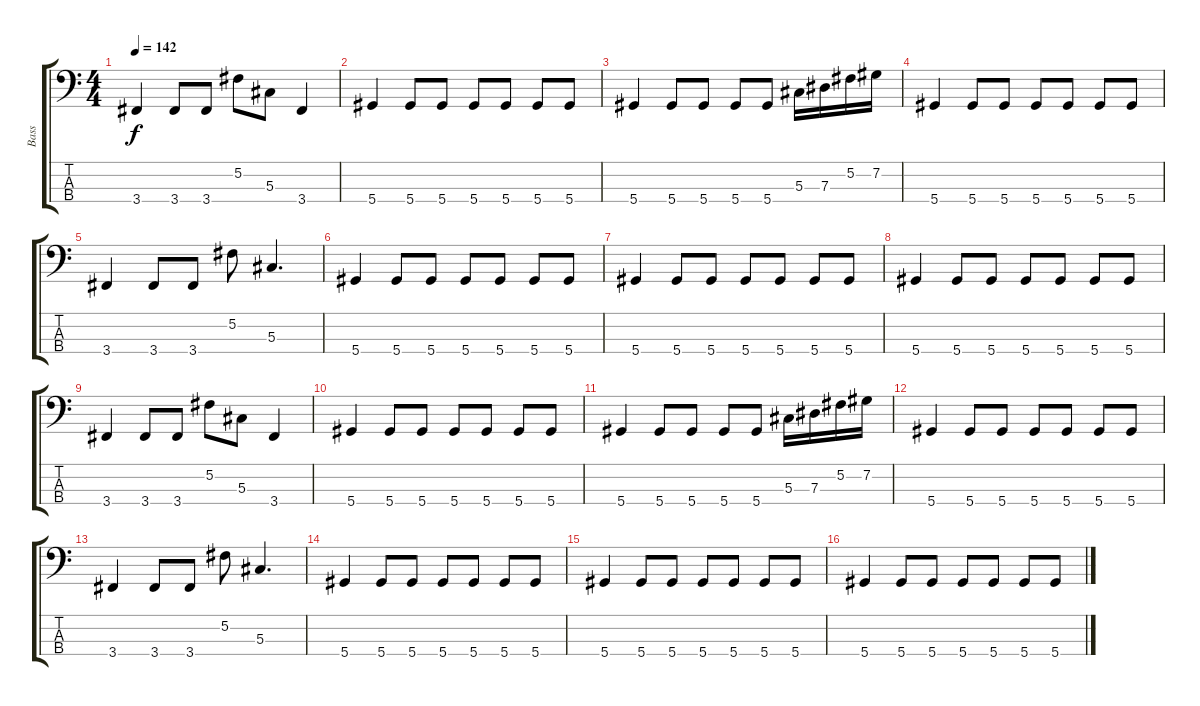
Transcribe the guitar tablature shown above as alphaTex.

\track ("Bass" "Bass") {instrument electricbasspick}
\staff {score tabs}
\tuning (Gb2 Db2 Ab1 Eb1) {hide}
\ts (4 4)
\tempo 142
\clef f4
\ks c
3.4.4{dy f} 3.4.8 3.4.8 5.2.8 5.3.8 3.4.4 |
5.4.4 5.4.8 5.4.8 5.4.8 5.4.8 5.4.8 5.4.8 |
5.4.4 5.4.8 5.4.8 5.4.8 5.4.8 5.3.16 7.3.16 5.2.16 7.2.16 |
5.4.4 5.4.8 5.4.8 5.4.8 5.4.8 5.4.8 5.4.8 |
3.4.4 3.4.8 3.4.8 5.2.8 5.3.4{d} |
5.4.4 5.4.8 5.4.8 5.4.8 5.4.8 5.4.8 5.4.8 |
5.4.4 5.4.8 5.4.8 5.4.8 5.4.8 5.4.8 5.4.8 |
5.4.4 5.4.8 5.4.8 5.4.8 5.4.8 5.4.8 5.4.8 |
3.4.4 3.4.8 3.4.8 5.2.8 5.3.8 3.4.4 |
5.4.4 5.4.8 5.4.8 5.4.8 5.4.8 5.4.8 5.4.8 |
5.4.4 5.4.8 5.4.8 5.4.8 5.4.8 5.3.16 7.3.16 5.2.16 7.2.16 |
5.4.4 5.4.8 5.4.8 5.4.8 5.4.8 5.4.8 5.4.8 |
3.4.4 3.4.8 3.4.8 5.2.8 5.3.4{d} |
5.4.4 5.4.8 5.4.8 5.4.8 5.4.8 5.4.8 5.4.8 |
5.4.4 5.4.8 5.4.8 5.4.8 5.4.8 5.4.8 5.4.8 |
5.4.4 5.4.8 5.4.8 5.4.8 5.4.8 5.4.8 5.4.8
